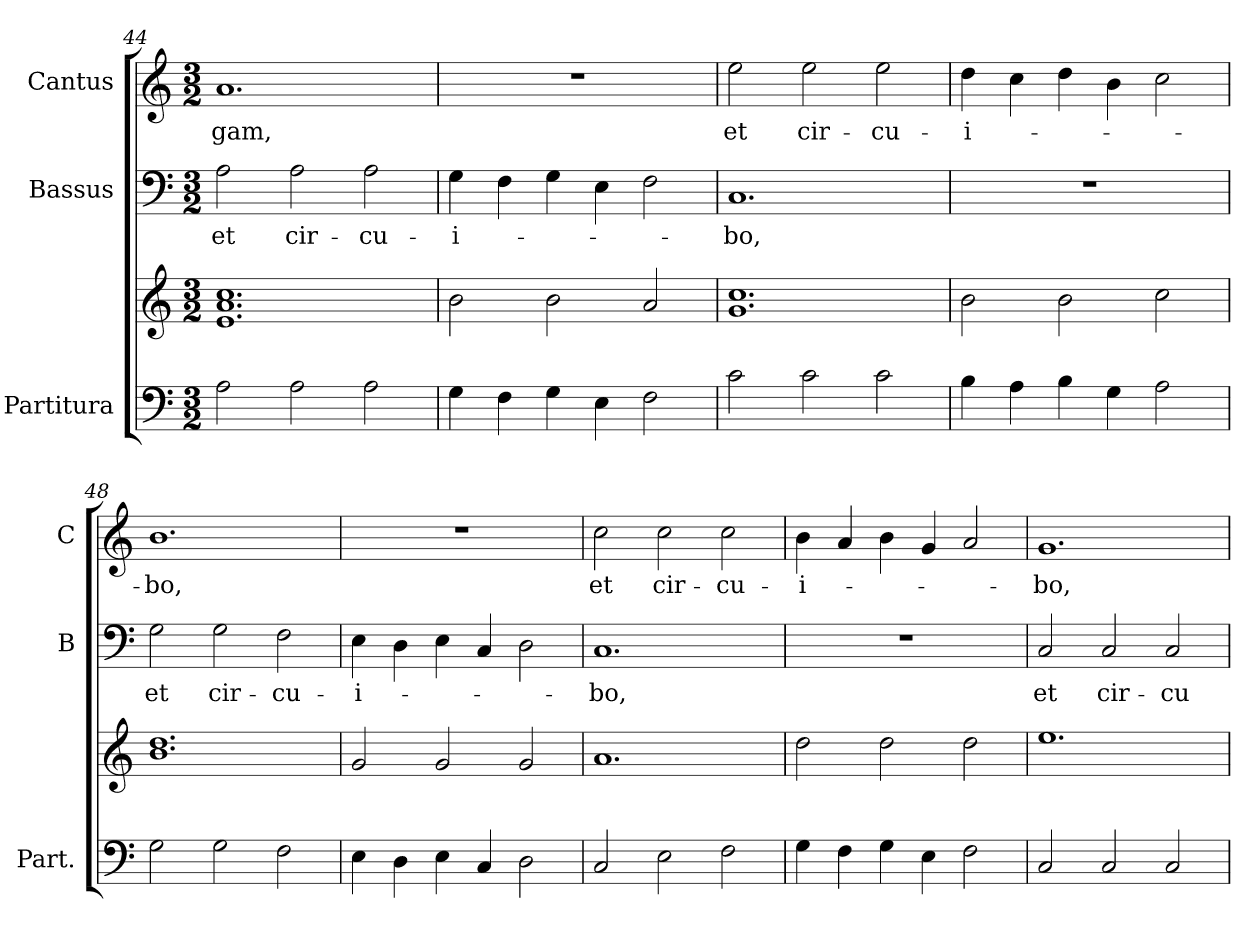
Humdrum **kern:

**kern	**kern	**kern	**text	**kern	**text
*part3	*part3	*part2	*part2	*part1	*part1
*staff4	*staff3	*staff2	*staff2	*staff1	*staff1
*I"Partitura	*	*I"Bassus	*	*I"Cantus	*
*I'Part.	*	*I'B	*	*I'C	*
!!LO:PB:g=z
*clefF4	*clefG2	*clefF4	*	*clefG2	*
*k[]	*k[]	*k[]	*	*k[]	*
*C:	*C:	*C:	*	*C:	*
*M3/2	*M3/2	*M3/2	*	*M3/2	*
=44	=44	=44	=44	=44	=44
!	!	!	!LO:LY:b	!	!
!	!	!	!	!	!LO:LY:b
2A\	1.e! 1.a! 1.cc!	2A\	et	1.a	-gam,
!	!	!	!LO:LY:b	!	!
2A\	.	2A\	cir-	.	.
!	!	!	!LO:LY:b	!	!
2A\	.	2A\	-cu-	.	.
=45	=45	=45	=45	=45	=45
!	!	!	!LO:LY:b	!	!
4G\	2b!\	4G\	-i-	1.r	.
4F\	.	4F\	.	.	.
4G\	2b!\	4G\	.	.	.
4E\	.	4E\	.	.	.
2F\	2a!/	2F\	.	.	.
=46	=46	=46	=46	=46	=46
!	!	!	!LO:LY:b	!	!
!	!	!	!	!	!LO:LY:b
2c\	1.g! 1.cc!	1.C	-bo,	2ee\	et
!	!	!	!	!	!LO:LY:b
2c\	.	.	.	2ee\	cir-
!	!	!	!	!	!LO:LY:b
2c\	.	.	.	2ee\	-cu-
=47	=47	=47	=47	=47	=47
!	!	!	!	!	!LO:LY:b
4B\	2b!\	1.r	.	4dd\	-i-
4A\	.	.	.	4cc\	.
4B\	2b!\	.	.	4dd\	.
4G\	.	.	.	4b\	.
2A\	2cc!\	.	.	2cc\	.
=48	=48	=48	=48	=48	=48
!	!	!	!LO:LY:b	!	!
!	!	!	!	!	!LO:LY:b
2G\	1.b! 1.dd!	2G\	et	1.b	-bo,
!	!	!	!LO:LY:b	!	!
2G\	.	2G\	cir-	.	.
!	!	!	!LO:LY:b	!	!
2F\	.	2F\	-cu-	.	.
=49	=49	=49	=49	=49	=49
!	!	!	!LO:LY:b	!	!
4E\	2g!/	4E\	-i-	1.r	.
4D\	.	4D\	.	.	.
4E\	2g!/	4E\	.	.	.
4C/	.	4C/	.	.	.
2D\	2g!/	2D\	.	.	.
!!LO:LB:g=z
=50	=50	=50	=50	=50	=50
!	!	!	!LO:LY:b	!	!
!	!	!	!	!	!LO:LY:b
2C/	1.a!	1.C	-bo,	2cc\	et
!	!	!	!	!	!LO:LY:b
2E\	.	.	.	2cc\	cir-
!	!	!	!	!	!LO:LY:b
2F\	.	.	.	2cc\	-cu-
=51	=51	=51	=51	=51	=51
!	!	!	!	!	!LO:LY:b
4G\	2dd!\	1.r	.	4b\	-i-
4F\	.	.	.	4a/	.
4G\	2dd!\	.	.	4b\	.
4E\	.	.	.	4g/	.
2F\	2dd!\	.	.	2a/	.
=52	=52	=52	=52	=52	=52
!	!	!	!LO:LY:b	!	!
!	!	!	!	!	!LO:LY:b
2C/	1.ee!	2C/	et	1.g	-bo,
!	!	!	!LO:LY:b	!	!
2C/	.	2C/	cir-	.	.
!	!	!	!LO:LY:b	!	!
2C/	.	2C/	-cu-	.	.
=	=	=	=	=	=
*-	*-	*-	*-	*-	*-
